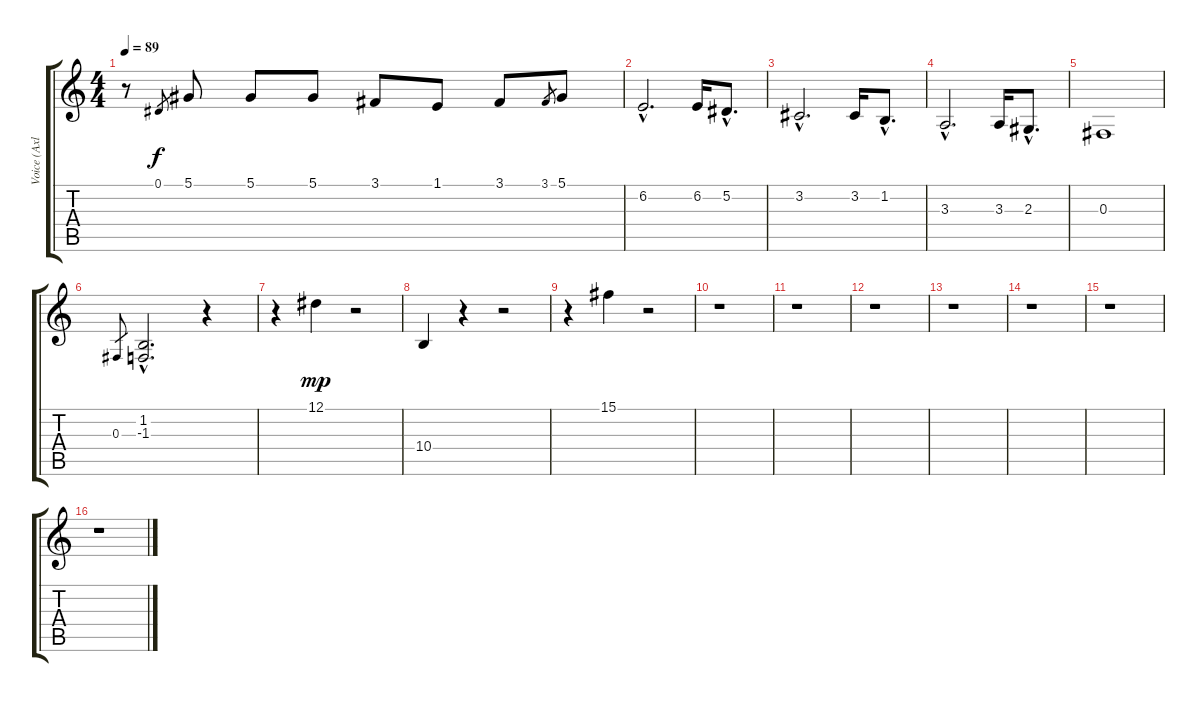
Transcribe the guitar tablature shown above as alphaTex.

\track ("Voice (Axl)" "Voice (Axl") {instrument lead2sawtooth}
\staff {score tabs}
\tuning (Eb4 Bb3 Gb3 Db3 Ab2 Eb2) {hide}
\ts (4 4)
\tempo 89
\clef g2
\ks c
r.8{dy f} 0.1.8{gr} 5.1.8 5.1.8 5.1.8 3.1.8 1.1.8 3.1.8 3.1.8{gr} 5.1.8 |
6.2{hac}.2{d} 6.2.16 5.2{hac}.8{d} |
3.2{hac}.2{d} 3.2.16 1.2{hac}.8{d} |
3.3{hac}.2{d} 3.3.16 2.3{hac}.8{d} |
0.3.1 |
0.3.8{gr} (1.2{hac} -1.3{hac}).2{d} r.4 |
r.4 12.1.4{dy mp} r.2 |
10.4.4 r.4 r.2 |
r.4 15.1.4 r.2 |
r.1 |
r.1 |
r.1 |
r.1 |
r.1 |
r.1 |
r.1
